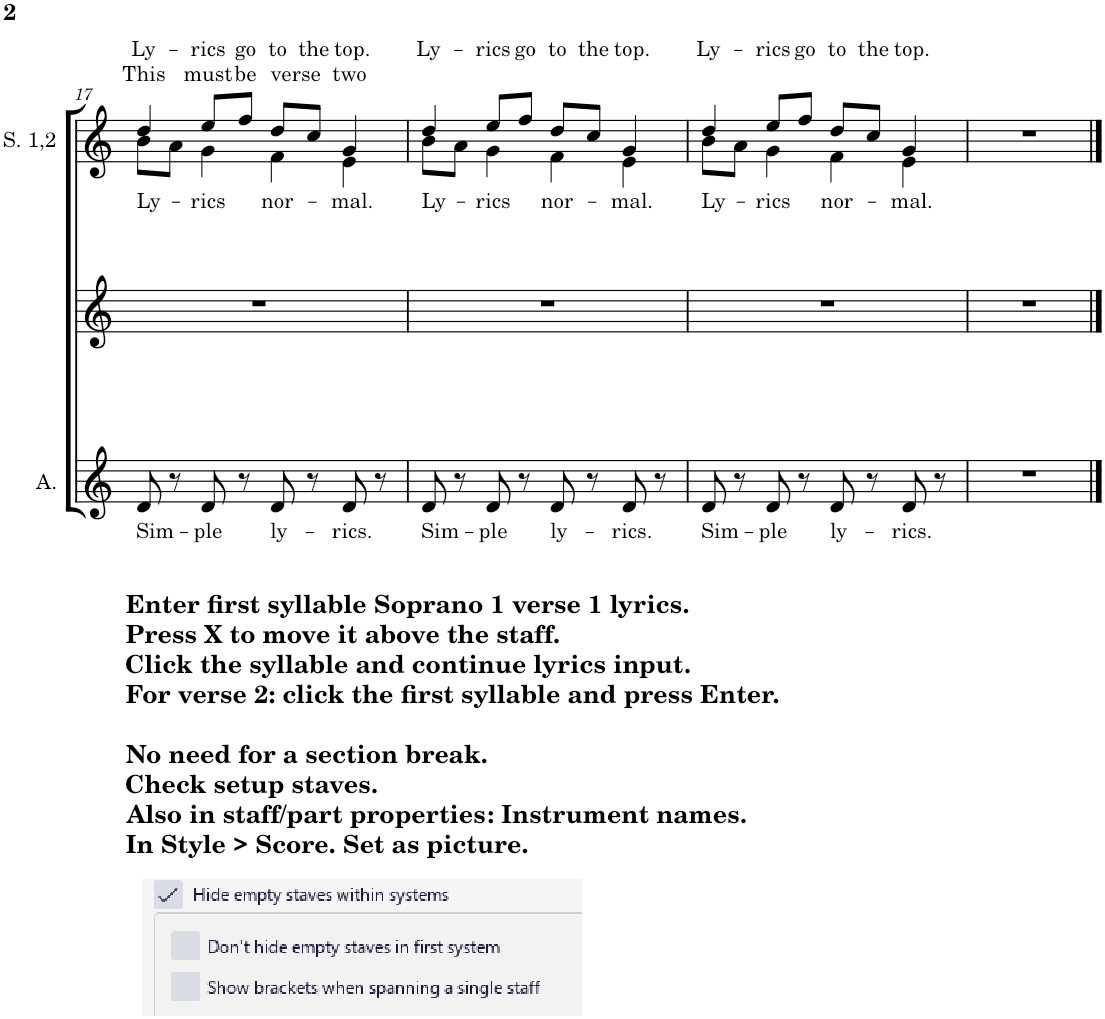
**kern	**text	**kern	**kern	**text	**text
*part3	*part3	*part2	*part1	*part1	*part1
*staff3	*staff3	*staff2	*staff1	*staff1	*staff1
*I"Voice	*	*I"Women	*I"Soprano	*	*
*	*	*	*I'S. 1,2	*	*
!!LO:PB:g=z
*clefG2	*	*clefG2	*clefG2	*	*
*k[]	*	*k[]	*k[]	*	*
*M4/4	*	*M4/4	*M4/4	*	*
=17	=17	=17	=17	=17	=17
!LO:TX:b:B:t=Enter first syllable Soprano 1 verse 1 lyrics.	!	!	!	!	!
!LO:TX:b:t=Press X to move it above the staff.	!	!	!	!	!
!LO:TX:b:t=Click the syllable and continue lyrics input.	!	!	!	!	!
!LO:TX:b:t=For verse 2&colon; click the first syllable and press Enter.	!	!	!	!	!
!LO:TX:b:t=No need for a section break.	!	!	!	!	!
!LO:TX:b:t=Check setup staves.	!	!	!	!	!
!LO:TX:b:t=Also in staff/part properties&colon; Instrument names.	!	!	!	!	!
!LO:TX:b:t=In Style > Score. Set as picture.	!	!	!	!	!
!	!LO:LY:b	!	!	!LO:LY:a	!LO:LY:a
*	*	*	*^	*	*
!	!	!	!	!	!LO:LY:b	!
8d/	Sim-	1r	4dd/	8b\L	Ly-	This
8r	.	.	.	8a\J	.	.
!	!LO:LY:b	!	!	!	!LO:LY:a	!LO:LY:a
!	!	!	!	!	!LO:LY:b	!
8d/	-ple	.	8ee/L	4g\	-rics	must
!	!	!	!	!	!LO:LY:a	!LO:LY:a
8r	.	.	8ff/J	.	go	be
!	!LO:LY:b	!	!	!	!LO:LY:a	!LO:LY:a
!	!	!	!	!	!LO:LY:b	!
8d/	ly-	.	8dd/L	4f\	nor-	verse
!	!	!	!	!	!LO:LY:a	!
8r	.	.	8cc/J	.	the	.
!	!LO:LY:b	!	!	!	!LO:LY:a	!LO:LY:a
!	!	!	!	!	!LO:LY:b	!
8d/	-rics.	.	4g/	4e\	-mal.	two
8r	.	.	.	.	.	.
=18	=18	=18	=18	=18	=18	=18
!	!LO:LY:b	!	!	!	!LO:LY:a	!
!	!	!	!	!	!LO:LY:b	!
8d/	Sim-	1r	4dd/	8b\L	Ly-	.
8r	.	.	.	8a\J	.	.
!	!LO:LY:b	!	!	!	!LO:LY:a	!
!	!	!	!	!	!LO:LY:b	!
8d/	-ple	.	8ee/L	4g\	-rics	.
!	!	!	!	!	!LO:LY:a	!
8r	.	.	8ff/J	.	go	.
!	!LO:LY:b	!	!	!	!LO:LY:a	!
!	!	!	!	!	!LO:LY:b	!
8d/	ly-	.	8dd/L	4f\	nor-	.
!	!	!	!	!	!LO:LY:a	!
8r	.	.	8cc/J	.	the	.
!	!LO:LY:b	!	!	!	!LO:LY:a	!
!	!	!	!	!	!LO:LY:b	!
8d/	-rics.	.	4g/	4e\	-mal.	.
8r	.	.	.	.	.	.
=19	=19	=19	=19	=19	=19	=19
!	!LO:LY:b	!	!	!	!LO:LY:a	!
!	!	!	!	!	!LO:LY:b	!
8d/	Sim-	1r	4dd/	8b\L	Ly-	.
8r	.	.	.	8a\J	.	.
!	!LO:LY:b	!	!	!	!LO:LY:a	!
!	!	!	!	!	!LO:LY:b	!
8d/	-ple	.	8ee/L	4g\	-rics	.
!	!	!	!	!	!LO:LY:a	!
8r	.	.	8ff/J	.	go	.
!	!LO:LY:b	!	!	!	!LO:LY:a	!
!	!	!	!	!	!LO:LY:b	!
8d/	ly-	.	8dd/L	4f\	nor-	.
!	!	!	!	!	!LO:LY:a	!
8r	.	.	8cc/J	.	the	.
!	!LO:LY:b	!	!	!	!LO:LY:a	!
!	!	!	!	!	!LO:LY:b	!
8d/	-rics.	.	4g/	4e\	-mal.	.
8r	.	.	.	.	.	.
*	*	*	*v	*v	*	*
=20	=20	=20	=20	=20	=20
1r	.	1r	1r	.	.
==	==	==	==	==	==
*-	*-	*-	*-	*-	*-
